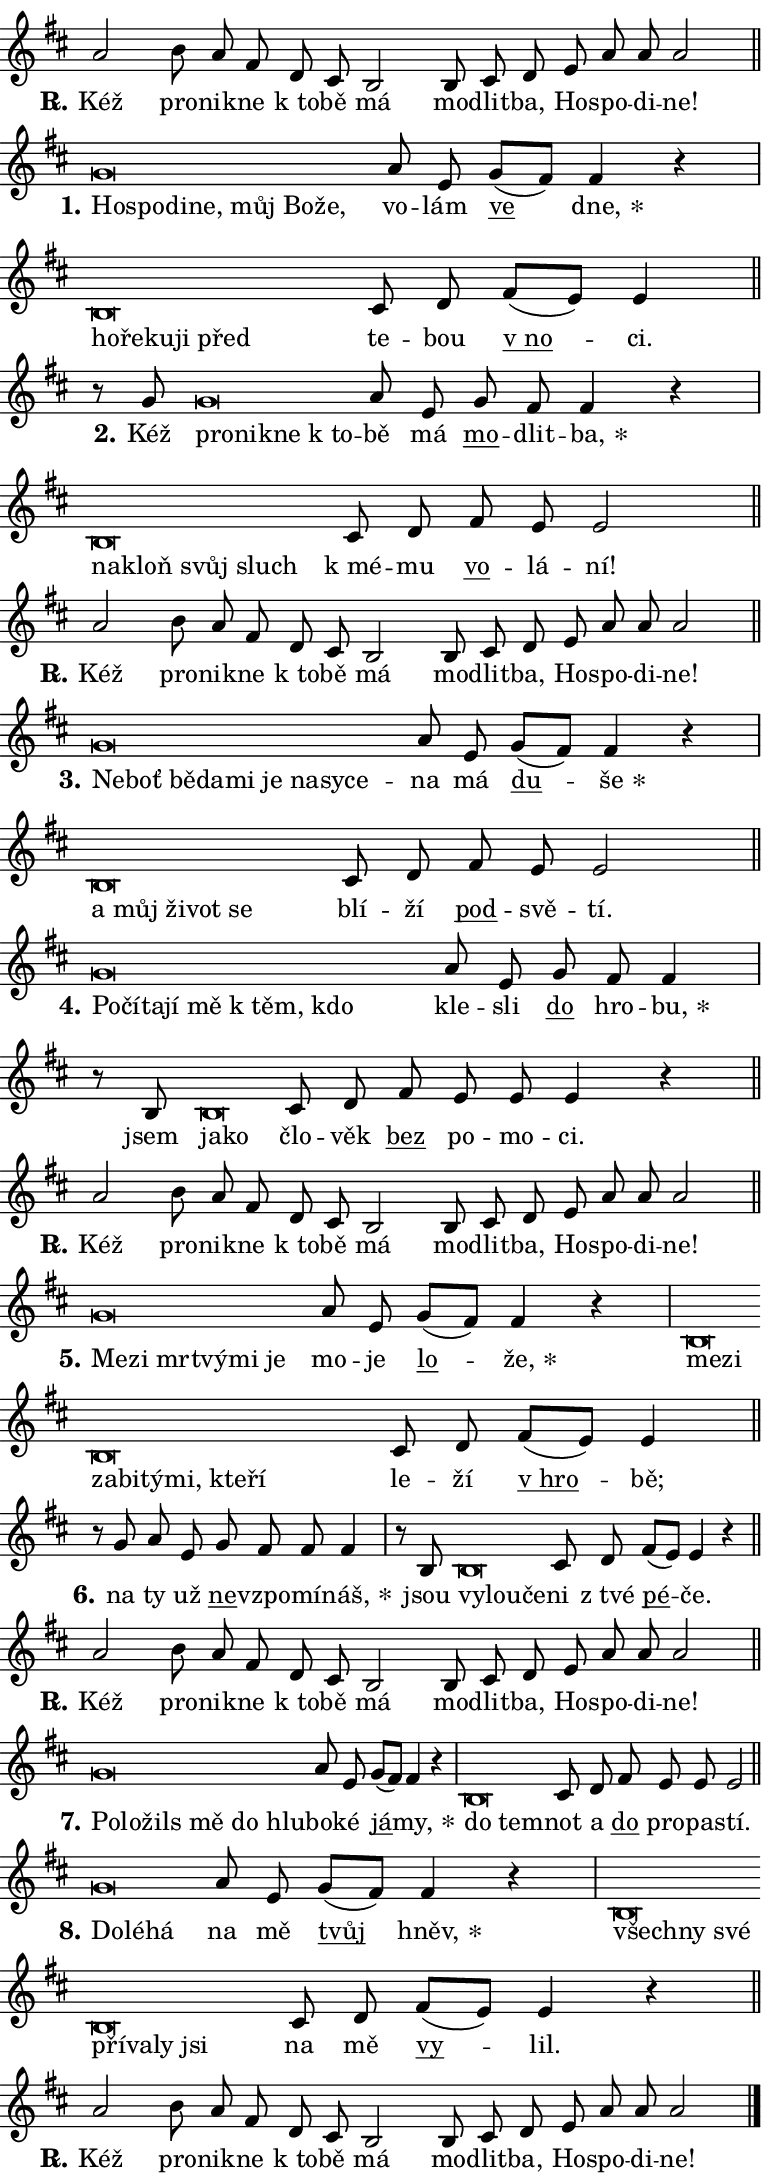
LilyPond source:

\version "2.24.0"
\header { tagline = "" }
\paper {
  indent = 0\cm
  top-margin = 0\cm
  right-margin = 0.13\cm % to fit lyric hyphens
  bottom-margin = 0\cm
  left-margin = 0\cm
  paper-width = 13\cm
  page-breaking = #ly:one-page-breaking
  system-system-spacing.basic-distance = #11
  score-system-spacing.basic-distance = #11
  ragged-last = ##f
}


%% Author: Thomas Morley
%% https://lists.gnu.org/archive/html/lilypond-user/2020-05/msg00002.html
#(define (line-position grob)
"Returns position of @var[grob} in current system:
   @code{'start}, if at first time-step
   @code{'end}, if at last time-step
   @code{'middle} otherwise
"
  (let* ((col (ly:item-get-column grob))
         (ln (ly:grob-object col 'left-neighbor))
         (rn (ly:grob-object col 'right-neighbor))
         (col-to-check-left (if (ly:grob? ln) ln col))
         (col-to-check-right (if (ly:grob? rn) rn col))
         (break-dir-left
           (and
             (ly:grob-property col-to-check-left 'non-musical #f)
             (ly:item-break-dir col-to-check-left)))
         (break-dir-right
           (and
             (ly:grob-property col-to-check-right 'non-musical #f)
             (ly:item-break-dir col-to-check-right))))
        (cond ((eqv? 1 break-dir-left) 'start)
              ((eqv? -1 break-dir-right) 'end)
              (else 'middle))))

#(define (tranparent-at-line-position vctor)
  (lambda (grob)
  "Relying on @code{line-position} select the relevant enry from @var{vctor}.
Used to determine transparency,"
    (case (line-position grob)
      ((end) (not (vector-ref vctor 0)))
      ((middle) (not (vector-ref vctor 1)))
      ((start) (not (vector-ref vctor 2))))))

noteHeadBreakVisibility =
#(define-music-function (break-visibility)(vector?)
"Makes @code{NoteHead}s transparent relying on @var{break-visibility}"
#{
  \override NoteHead.transparent =
    #(tranparent-at-line-position break-visibility)
#})

#(define delete-ledgers-for-transparent-note-heads
  (lambda (grob)
    "Reads whether a @code{NoteHead} is transparent.
If so this @code{NoteHead} is removed from @code{'note-heads} from
@var{grob}, which is supposed to be @code{LedgerLineSpanner}.
As a result ledgers are not printed for this @code{NoteHead}"
    (let* ((nhds-array (ly:grob-object grob 'note-heads))
           (nhds-list
             (if (ly:grob-array? nhds-array)
                 (ly:grob-array->list nhds-array)
                 '()))
           ;; Relies on the transparent-property being done before
           ;; Staff.LedgerLineSpanner.after-line-breaking is executed.
           ;; This is fragile ...
           (to-keep
             (remove
               (lambda (nhd)
                 (ly:grob-property nhd 'transparent #f))
               nhds-list)))
      ;; TODO find a better method to iterate over grob-arrays, similiar
      ;; to filter/remove etc for lists
      ;; For now rebuilt from scratch
      (set! (ly:grob-object grob 'note-heads)  '())
      (for-each
        (lambda (nhd)
          (ly:pointer-group-interface::add-grob grob 'note-heads nhd))
        to-keep))))

squashNotes = {
  \override NoteHead.X-extent = #'(-0.2 . 0.2)
  \override NoteHead.Y-extent = #'(-0.75 . 0)
  \override NoteHead.stencil =
    #(lambda (grob)
       (let ((pos (ly:grob-property grob 'staff-position)))
         (begin
           (if (< pos -7) (display "ERROR: Lower brevis then expected\n") (display ""))
           (if (<= pos -6) ly:text-interface::print ly:note-head::print))))
}
unSquashNotes = {
  \revert NoteHead.X-extent
  \revert NoteHead.Y-extent
  \revert NoteHead.stencil
}

hideNotes = \noteHeadBreakVisibility #begin-of-line-visible
unHideNotes = \noteHeadBreakVisibility #all-visible

% work-around for resetting accidentals
% https://lilypond.org/doc/v2.23/Documentation/notation/displaying-rhythms#unmetered-music
cadenzaMeasure = {
  \cadenzaOff
  \partial 1024 s1024
  \cadenzaOn
}

#(define-markup-command (accent layout props text) (markup?)
  "Underline accented syllable"
  (interpret-markup layout props
    #{\markup \override #'(offset . 4.3) \underline { #text }#}))

responsum = \markup \concat {
  "R" \hspace #-1.05 \path #0.1 #'((moveto 0 0.07) (lineto 0.9 0.8)) \hspace #0.05 "."
}

spaceSize = #0.6828661417322834 % exact space size for TeX Gyre Schola

\layout {
  \context {
    \Staff
    \remove "Time_signature_engraver"
    \override LedgerLineSpanner.after-line-breaking = #delete-ledgers-for-transparent-note-heads
  }
  \context {
    \Lyrics {
      \override LyricSpace.minimum-distance = \spaceSize
      \override LyricText.font-name = #"TeX Gyre Schola"
      \override LyricText.font-size = 1
      \override StanzaNumber.font-name = #"TeX Gyre Schola Bold"
      \override StanzaNumber.font-size = 1
    }
  }
  \context {
    \Score 
    \override NoteHead.text =
      #(lambda (grob) 
        (let ((pos (ly:grob-property grob 'staff-position)))
          #{\markup {
            \combine
              \halign #-0.55 \raise #(if (= pos -6) 0 0.5) \override #'(thickness . 2) \draw-line #'(3.2 . 0)
              \musicglyph "noteheads.sM1"
          }#}))
  }
}

% magnetic-lyrics.ily
%
%   written by
%     Jean Abou Samra <jean@abou-samra.fr>
%     Werner Lemberg <wl@gnu.org>
%
%   adapted by
%     Jiri Hon <jiri.hon@gmail.com>
%
% Version 2022-Apr-15

% https://www.mail-archive.com/lilypond-user@gnu.org/msg149350.html

#(define (Left_hyphen_pointer_engraver context)
   "Collect syllable-hyphen-syllable occurrences in lyrics and store
them in properties.  This engraver only looks to the left.  For
example, if the lyrics input is @code{foo -- bar}, it does the
following.

@itemize @bullet
@item
Set the @code{text} property of the @code{LyricHyphen} grob between
@q{foo} and @q{bar} to @code{foo}.

@item
Set the @code{left-hyphen} property of the @code{LyricText} grob with
text @q{foo} to the @code{LyricHyphen} grob between @q{foo} and
@q{bar}.
@end itemize

Use this auxiliary engraver in combination with the
@code{lyric-@/text::@/apply-@/magnetic-@/offset!} hook."
   (let ((hyphen #f)
         (text #f))
     (make-engraver
      (acknowledgers
       ((lyric-syllable-interface engraver grob source-engraver)
        (set! text grob)))
      (end-acknowledgers
       ((lyric-hyphen-interface engraver grob source-engraver)
        ;(when (not (grob::has-interface grob 'lyric-space-interface))
          (set! hyphen grob)));)
      ((stop-translation-timestep engraver)
       (when (and text hyphen)
         (ly:grob-set-object! text 'left-hyphen hyphen))
       (set! text #f)
       (set! hyphen #f)))))

#(define (lyric-text::apply-magnetic-offset! grob)
   "If the space between two syllables is less than the value in
property @code{LyricText@/.details@/.squash-threshold}, move the right
syllable to the left so that it gets concatenated with the left
syllable.

Use this function as a hook for
@code{LyricText@/.after-@/line-@/breaking} if the
@code{Left_@/hyphen_@/pointer_@/engraver} is active."
   (let ((hyphen (ly:grob-object grob 'left-hyphen #f)))
     (when hyphen
       (let ((left-text (ly:spanner-bound hyphen LEFT)))
         (when (grob::has-interface left-text 'lyric-syllable-interface)
           (let* ((common (ly:grob-common-refpoint grob left-text X))
                  (this-x-ext (ly:grob-extent grob common X))
                  (left-x-ext
                   (begin
                     ;; Trigger magnetism for left-text.
                     (ly:grob-property left-text 'after-line-breaking)
                     (ly:grob-extent left-text common X)))
                  ;; `delta` is the gap width between two syllables.
                  (delta (- (interval-start this-x-ext)
                            (interval-end left-x-ext)))
                  (details (ly:grob-property grob 'details))
                  (threshold (assoc-get 'squash-threshold details 0.2)))
             (when (< delta threshold)
               (let* (;; We have to manipulate the input text so that
                      ;; ligatures crossing syllable boundaries are not
                      ;; disabled.  For languages based on the Latin
                      ;; script this is essentially a beautification.
                      ;; However, for non-Western scripts it can be a
                      ;; necessity.
                      (lt (ly:grob-property left-text 'text))
                      (rt (ly:grob-property grob 'text))
                      (is-space (grob::has-interface hyphen 'lyric-space-interface))
                      (space (if is-space " " ""))
                      (extra-delta (if is-space spaceSize 0))
                      ;; Append new syllable.
                      (ltrt-space (if (and (string? lt) (string? rt))
                                (string-append lt space rt)
                                (make-concat-markup (list lt space rt))))
                      ;; Right-align `ltrt` to the right side.
                      (ltrt-space-markup (grob-interpret-markup
                               grob
                               (make-translate-markup
                                (cons (interval-length this-x-ext) 0)
                                (make-right-align-markup ltrt-space)))))
                 (begin
                   ;; Don't print `left-text`.
                   (ly:grob-set-property! left-text 'stencil #f)
                   ;; Set text and stencil (which holds all collected
                   ;; syllables so far) and shift it to the left.
                   (ly:grob-set-property! grob 'text ltrt-space)
                   (ly:grob-set-property! grob 'stencil ltrt-space-markup)
                   (ly:grob-translate-axis! grob (- (- delta extra-delta)) X))))))))))


#(define (lyric-hyphen::displace-bounds-first grob)
   ;; Make very sure this callback isn't triggered too early.
   (let ((left (ly:spanner-bound grob LEFT))
         (right (ly:spanner-bound grob RIGHT)))
     (ly:grob-property left 'after-line-breaking)
     (ly:grob-property right 'after-line-breaking)
     (ly:lyric-hyphen::print grob)))

squashThreshold = #0.4

\layout {
  \context {
    \Lyrics
    \consists #Left_hyphen_pointer_engraver
    \override LyricText.after-line-breaking =
      #lyric-text::apply-magnetic-offset!
    \override LyricHyphen.stencil = #lyric-hyphen::displace-bounds-first
    \override LyricText.details.squash-threshold = \squashThreshold
    \override LyricHyphen.minimum-distance = 0
    \override LyricHyphen.minimum-length = \squashThreshold
  }
}

squashText = \override LyricText.details.squash-threshold = 9999
unSquashText = \override LyricText.details.squash-threshold = \squashThreshold

leftText = \override LyricText.self-alignment-X = #LEFT
unLeftText = \revert LyricText.self-alignment-X

starOffset = #(lambda (grob) 
                (let ((x_offset (ly:self-alignment-interface::aligned-on-x-parent grob)))
                  (if (= x_offset 0) 0 (+ x_offset 1.2))))

star = #(define-music-function (syllable)(string?)
"Append star separator at the end of a syllable"
#{
  \once \override LyricText.X-offset = #starOffset
  \lyricmode { \markup {
    #syllable
    \override #'((font-name . "TeX Gyre Schola Bold")) \hspace #0.2 \lower #0.65 \larger "*"
  } }
#})

starAccent = #(define-music-function (syllable)(string?)
"Append star separator at the end of a syllable and make accent"
#{
  \once \override LyricText.X-offset = #starOffset
  \lyricmode { \markup {
    \accent #syllable
    \override #'((font-name . "TeX Gyre Schola Bold")) \hspace #0.2 \lower #0.65 \larger "*"
  } }
#})

breath = #(define-music-function (syllable)(string?)
"Append breathing indicator at the end of a syllable"
#{
  \lyricmode { \markup { #syllable "+" } }
#})

optionalBreath = #(define-music-function (syllable)(string?)
"Append optional breathing indicator at the end of a syllable"
#{
  \lyricmode { \markup { #syllable "(+)" } }
#})


\score {
    <<
        \new Voice = "melody" { \cadenzaOn \key d \major \relative { a'2 b8 a fis \bar "" d cis b2 \bar "" b8 cis d \bar "" e a a a2 \cadenzaMeasure \bar "||" \break } }
        \new Lyrics \lyricsto "melody" { \lyricmode { \set stanza = \responsum
Kéž pro -- nik -- ne "k to" -- bě má mo -- dlit -- ba, Ho -- spo -- di -- ne! } }
    >>
    \layout {}
}

\score {
    <<
        \new Voice = "melody" { \cadenzaOn \key d \major \relative { \squashNotes g'\breve*1/16 \hideNotes \breve*1/16 \bar "" \breve*1/16 \bar "" \breve*1/16 \bar "" \breve*1/16 \bar "" \breve*1/16 \breve*1/16 \bar "" \unHideNotes \unSquashNotes a8 e \bar "" g[( fis)] fis4 r \cadenzaMeasure \bar "|" \squashNotes b,\breve*1/16 \hideNotes \breve*1/16 \bar "" \breve*1/16 \bar "" \breve*1/16 \breve*1/16 \bar "" \unHideNotes \unSquashNotes cis8 d \bar "" fis[( e)] e4 \cadenzaMeasure \bar "||" \break } }
        \new Lyrics \lyricsto "melody" { \lyricmode { \set stanza = "1."
\leftText Ho -- \squashText spo -- di -- ne, můj Bo -- že, \unLeftText \unSquashText vo -- lám \markup \accent ve \star dne, \leftText ho -- \squashText ře -- ku -- ji před \unLeftText \unSquashText te -- bou \markup \accent "v no" -- ci. } }
    >>
    \layout {}
}

\score {
    <<
        \new Voice = "melody" { \cadenzaOn \key d \major \relative { r8 g'8 \squashNotes g\breve*1/16 \hideNotes \breve*1/16 \bar "" \breve*1/16 \breve*1/16 \bar "" \unHideNotes \unSquashNotes a8 e \bar "" g fis fis4 r \cadenzaMeasure \bar "|" \squashNotes b,\breve*1/16 \hideNotes \breve*1/16 \bar "" \breve*1/16 \breve*1/16 \bar "" \unHideNotes \unSquashNotes cis8 d \bar "" fis e e2 \cadenzaMeasure \bar "||" \break } }
        \new Lyrics \lyricsto "melody" { \lyricmode { \set stanza = "2."
Kéž \leftText pro -- \squashText nik -- ne "k to" -- \unLeftText \unSquashText bě má \markup \accent mo -- dlit -- \star ba, \leftText na -- \squashText kloň svůj sluch \unLeftText \unSquashText "k mé" -- mu \markup \accent vo -- lá -- ní! } }
    >>
    \layout {}
}

\score {
    <<
        \new Voice = "melody" { \cadenzaOn \key d \major \relative { a'2 b8 a fis \bar "" d cis b2 \bar "" b8 cis d \bar "" e a a a2 \cadenzaMeasure \bar "||" \break } }
        \new Lyrics \lyricsto "melody" { \lyricmode { \set stanza = \responsum
Kéž pro -- nik -- ne "k to" -- bě má mo -- dlit -- ba, Ho -- spo -- di -- ne! } }
    >>
    \layout {}
}

\score {
    <<
        \new Voice = "melody" { \cadenzaOn \key d \major \relative { \squashNotes g'\breve*1/16 \hideNotes \breve*1/16 \bar "" \breve*1/16 \bar "" \breve*1/16 \bar "" \breve*1/16 \bar "" \breve*1/16 \bar "" \breve*1/16 \bar "" \breve*1/16 \breve*1/16 \bar "" \unHideNotes \unSquashNotes a8 e \bar "" g[( fis)] fis4 r \cadenzaMeasure \bar "|" \squashNotes b,\breve*1/16 \hideNotes \breve*1/16 \bar "" \breve*1/16 \bar "" \breve*1/16 \breve*1/16 \bar "" \unHideNotes \unSquashNotes cis8 d \bar "" fis e e2 \cadenzaMeasure \bar "||" \break } }
        \new Lyrics \lyricsto "melody" { \lyricmode { \set stanza = "3."
\leftText Ne -- \squashText boť bě -- da -- mi je na -- sy -- ce -- \unLeftText \unSquashText na má \markup \accent du -- \star še \leftText a \squashText můj ži -- vot se \unLeftText \unSquashText blí -- ží \markup \accent pod -- svě -- tí. } }
    >>
    \layout {}
}

\score {
    <<
        \new Voice = "melody" { \cadenzaOn \key d \major \relative { \squashNotes g'\breve*1/16 \hideNotes \breve*1/16 \bar "" \breve*1/16 \bar "" \breve*1/16 \bar "" \breve*1/16 \bar "" \breve*1/16 \breve*1/16 \bar "" \unHideNotes \unSquashNotes a8 e \bar "" g fis fis4 \cadenzaMeasure \bar "|" r8 b,8 \squashNotes b\breve*1/16 \hideNotes \breve*1/16 \bar "" \unHideNotes \unSquashNotes cis8 d \bar "" fis e e e4 r \cadenzaMeasure \bar "||" \break } }
        \new Lyrics \lyricsto "melody" { \lyricmode { \set stanza = "4."
\leftText Po -- \squashText čí -- ta -- jí mě "k těm," kdo \unLeftText \unSquashText kle -- sli \markup \accent do hro -- \star bu, jsem \leftText ja -- \squashText ko \unLeftText \unSquashText člo -- věk \markup \accent bez po -- mo -- ci. } }
    >>
    \layout {}
}

\score {
    <<
        \new Voice = "melody" { \cadenzaOn \key d \major \relative { a'2 b8 a fis \bar "" d cis b2 \bar "" b8 cis d \bar "" e a a a2 \cadenzaMeasure \bar "||" \break } }
        \new Lyrics \lyricsto "melody" { \lyricmode { \set stanza = \responsum
Kéž pro -- nik -- ne "k to" -- bě má mo -- dlit -- ba, Ho -- spo -- di -- ne! } }
    >>
    \layout {}
}

\score {
    <<
        \new Voice = "melody" { \cadenzaOn \key d \major \relative { \squashNotes g'\breve*1/16 \hideNotes \breve*1/16 \bar "" \breve*1/16 \bar "" \breve*1/16 \bar "" \breve*1/16 \breve*1/16 \bar "" \unHideNotes \unSquashNotes a8 e \bar "" g[( fis)] fis4 r \cadenzaMeasure \bar "|" \squashNotes b,\breve*1/16 \hideNotes \breve*1/16 \bar "" \breve*1/16 \bar "" \breve*1/16 \bar "" \breve*1/16 \bar "" \breve*1/16 \bar "" \breve*1/16 \breve*1/16 \bar "" \unHideNotes \unSquashNotes cis8 d \bar "" fis[( e)] e4 \cadenzaMeasure \bar "||" \break } }
        \new Lyrics \lyricsto "melody" { \lyricmode { \set stanza = "5."
\leftText Me -- \squashText zi mrt -- vý -- mi je \unLeftText \unSquashText mo -- je \markup \accent lo -- \star že, \leftText me -- \squashText zi za -- bi -- tý -- mi, kte -- ří \unLeftText \unSquashText le -- ží \markup \accent "v hro" -- bě; } }
    >>
    \layout {}
}

\score {
    <<
        \new Voice = "melody" { \cadenzaOn \key d \major \relative { r8 g' a8 e \bar "" g fis fis fis4 \cadenzaMeasure \bar "|" r8 b,8 \squashNotes b\breve*1/16 \hideNotes \breve*1/16 \breve*1/16 \bar "" \unHideNotes \unSquashNotes cis8 d \bar "" fis[( e)] e4 r \cadenzaMeasure \bar "||" \break } }
        \new Lyrics \lyricsto "melody" { \lyricmode { \set stanza = "6."
na ty už \markup \accent ne -- vzpo -- mí -- \star náš, jsou \leftText vy -- \squashText lou -- če -- \unLeftText \unSquashText ni "z tvé" \markup \accent pé -- če. } }
    >>
    \layout {}
}

\score {
    <<
        \new Voice = "melody" { \cadenzaOn \key d \major \relative { a'2 b8 a fis \bar "" d cis b2 \bar "" b8 cis d \bar "" e a a a2 \cadenzaMeasure \bar "||" \break } }
        \new Lyrics \lyricsto "melody" { \lyricmode { \set stanza = \responsum
Kéž pro -- nik -- ne "k to" -- bě má mo -- dlit -- ba, Ho -- spo -- di -- ne! } }
    >>
    \layout {}
}

\score {
    <<
        \new Voice = "melody" { \cadenzaOn \key d \major \relative { \squashNotes g'\breve*1/16 \hideNotes \breve*1/16 \bar "" \breve*1/16 \bar "" \breve*1/16 \bar "" \breve*1/16 \breve*1/16 \bar "" \unHideNotes \unSquashNotes a8 e \bar "" g[( fis)] fis4 r \cadenzaMeasure \bar "|" \squashNotes b,\breve*1/16 \hideNotes \breve*1/16 \bar "" \unHideNotes \unSquashNotes cis8 d \bar "" fis e e e2 \cadenzaMeasure \bar "||" \break } }
        \new Lyrics \lyricsto "melody" { \lyricmode { \set stanza = "7."
\leftText Po -- \squashText lo -- žils mě do hlu -- \unLeftText \unSquashText bo -- ké \markup \accent já -- \star my, \leftText do \squashText tem -- \unLeftText \unSquashText not a \markup \accent do pro -- pa -- stí. } }
    >>
    \layout {}
}

\score {
    <<
        \new Voice = "melody" { \cadenzaOn \key d \major \relative { \squashNotes g'\breve*1/16 \hideNotes \breve*1/16 \breve*1/16 \bar "" \unHideNotes \unSquashNotes a8 e \bar "" g[( fis)] fis4 r \cadenzaMeasure \bar "|" \squashNotes b,\breve*1/16 \hideNotes \breve*1/16 \bar "" \breve*1/16 \bar "" \breve*1/16 \bar "" \breve*1/16 \bar "" \breve*1/16 \breve*1/16 \bar "" \unHideNotes \unSquashNotes cis8 d \bar "" fis[( e)] e4 r \cadenzaMeasure \bar "||" \break } }
        \new Lyrics \lyricsto "melody" { \lyricmode { \set stanza = "8."
\leftText Do -- \squashText lé -- há \unLeftText \unSquashText na mě \markup \accent tvůj \star hněv, \leftText všech -- \squashText ny své pří -- va -- ly jsi \unLeftText \unSquashText na mě \markup \accent vy -- lil. } }
    >>
    \layout {}
}

\score {
    <<
        \new Voice = "melody" { \cadenzaOn \key d \major \relative { a'2 b8 a fis \bar "" d cis b2 \bar "" b8 cis d \bar "" e a a a2 \cadenzaMeasure \bar "||" \break } \bar "|." }
        \new Lyrics \lyricsto "melody" { \lyricmode { \set stanza = \responsum
Kéž pro -- nik -- ne "k to" -- bě má mo -- dlit -- ba, Ho -- spo -- di -- ne! } }
    >>
    \layout {}
}
